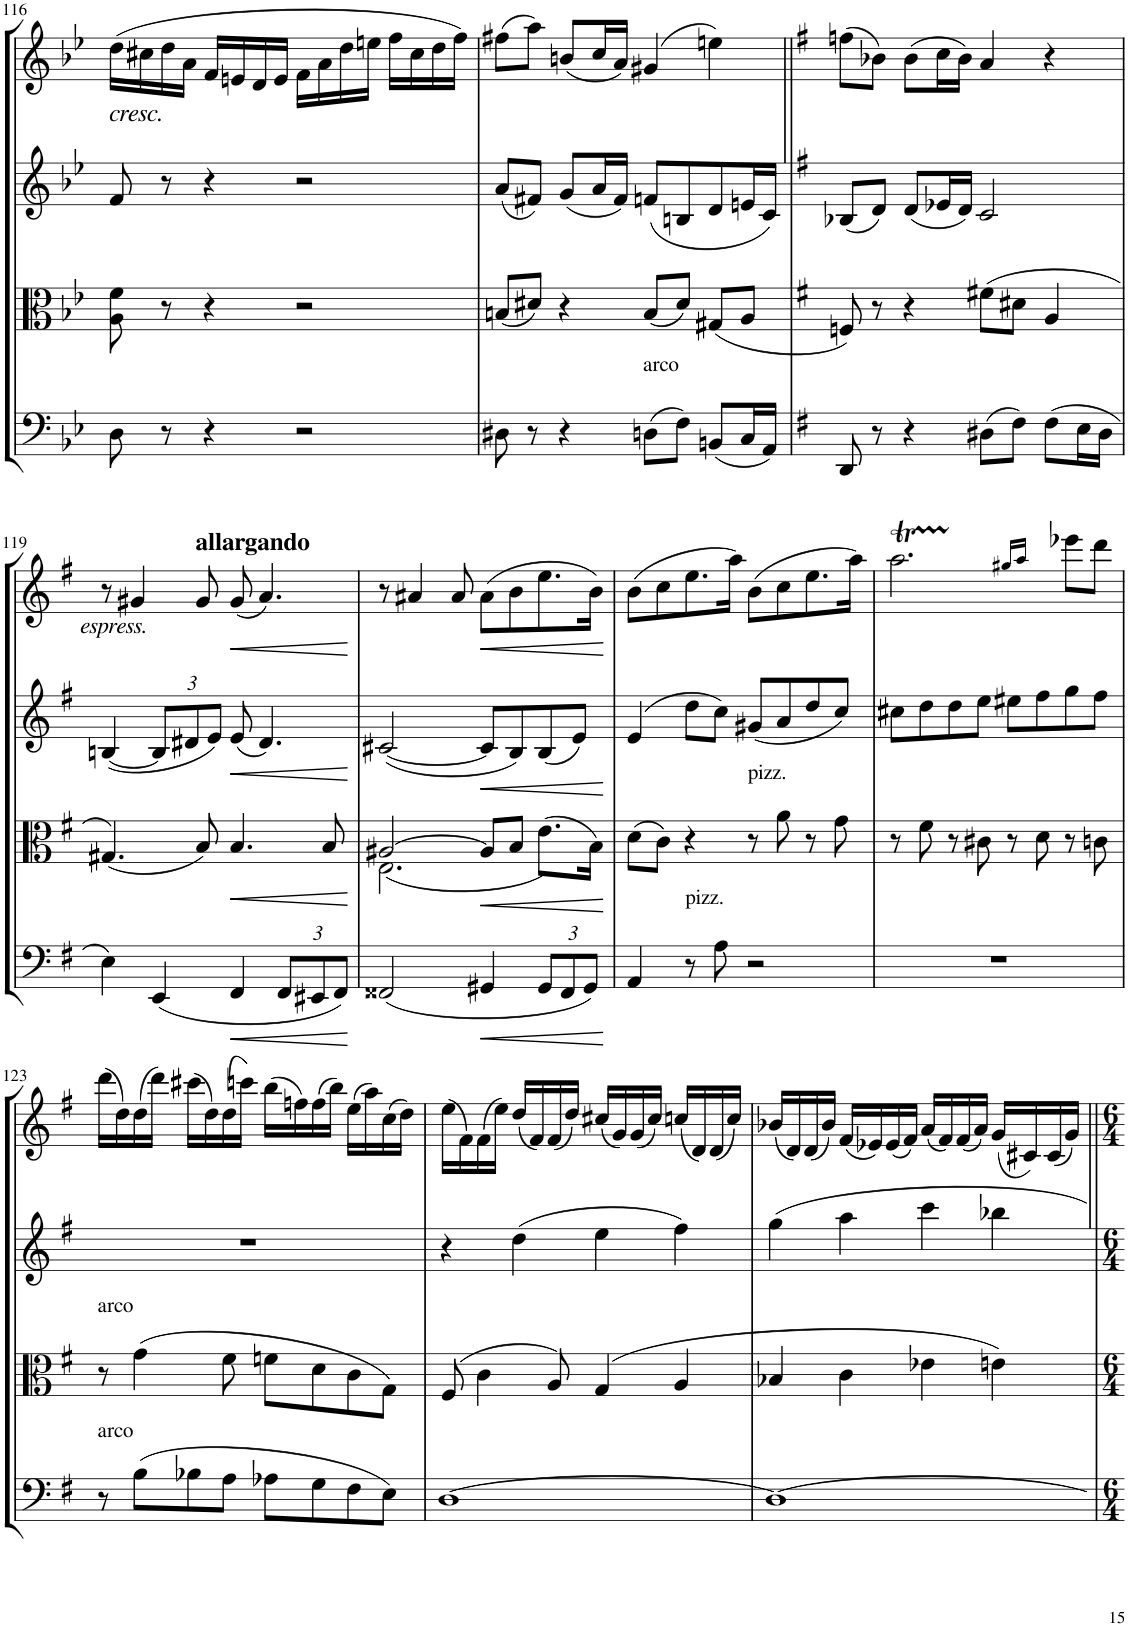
**kern	**dynam	**kern	**dynam	**kern	**dynam	**kern	**dynam
*part4	*part4	*part3	*part3	*part2	*part2	*part1	*part1
*staff4	*staff4	*staff3	*staff3	*staff2	*staff2	*staff1	*staff1
*I"Violoncello	*	*I"Viola	*	*I"Violin II	*	*I"Violin I	*
*I'Vc	*	*I'Vla	*	*I'Vln	*	*I'Vln	*
!!LO:PB:g=z
*clefF4	*	*clefC3	*	*clefG2	*	*clefG2	*
*k[b-e-]	*	*k[b-e-]	*	*k[b-e-]	*	*k[b-e-]	*
*M4/4	*	*M4/4	*	*M4/4	*	*M4/4	*
=116	=116	=116	=116	=116	=116	=116	=116
!	!	!	!	!	!	!LO:TX:b:i:t=cresc.	!
8D\	.	8A\ 8f\	.	8f/	.	(16dd\LL	.
.	.	.	.	.	.	16cc#X\	.
8r	.	8r	.	8r	.	16dd\	.
.	.	.	.	.	.	16a\JJ	.
4r	.	4r	.	4r	.	16f/LL	.
.	.	.	.	.	.	16en/	.
.	.	.	.	.	.	16d/	.
.	.	.	.	.	.	16e/JJ	.
2r	.	2r	.	2r	.	16f\LL	.
.	.	.	.	.	.	16a\	.
.	.	.	.	.	.	16dd\	.
.	.	.	.	.	.	16een\JJ	.
.	.	.	.	.	.	16ff\LL	.
.	.	.	.	.	.	16cc#\	.
.	.	.	.	.	.	16dd\	.
.	.	.	.	.	.	16ff\JJ)	.
=117	=117	=117	=117	=117	=117	=117	=117
8D#X\	.	(8Bn/L	.	(8a/L	.	(8ff#X\L	.
8r	.	8d#X/J)	.	8f#X/J)	.	8aa\J)	.
4r	.	4r	.	(8g/L	.	(8bn/L	.
.	.	.	.	16a/L	.	16cc/L	.
.	.	.	.	16f#/JJ)	.	16a/JJ)	.
!LO:TX:a:t=arco	!	!	!	!	!	!	!
(8Dn\L	.	(8B/L	.	(8fn/L	.	(4g#X/	.
8F\J)	.	8d#/J)	.	8Bn/	.	.	.
(8BBn/L	.	(8G#X/L	.	8d/	.	4een\)	.
16C/L	.	8A/J	.	16en/L	.	.	.
16AA/JJ)	.	.	.	16c/JJ)	.	.	.
=118||	=118||	=118||	=118||	=118||	=118||	=118||	=118||
*k[f#]	*	*k[f#]	*	*k[f#]	*	*k[f#]	*
8DD/	.	8Fn/)	.	(8B-X/L	.	(8ffn\L	.
8r	.	8r	.	8d/J)	.	8b-X\J)	.
4r	.	4r	.	(8d/L	.	(8b-\L	.
.	.	.	.	16e-X/L	.	16cc\L	.
.	.	.	.	16d/JJ)	.	16b-\JJ)	.
(8D#X\L	.	(8f#X\L	.	2c/	.	4a/	.
8F#\J)	.	8d#X\J	.	.	.	.	.
(8F#\L	.	4A/	.	.	.	4r	.
16E\L	.	.	.	.	.	.	.
16D#\JJ	.	.	.	.	.	.	.
!!LO:LB:g=z
=119	=119	=119	=119	=119	=119	=119	=119
!	!	!	!	!	!	!LO:TX:b:i:t=espress.	!
4E\)	.	(4.G#X/)	.	([4Bn/	.	8r	.
.	.	.	.	.	.	4g#X/	.
*	*	*	*	*Xbrackettup	*	*	*
(4EE/	.	.	.	12B/L]	.	.	.
.	.	.	.	12d#X/	.	.	.
!	!	!	!	!	!	!LO:TX:a:B:t=allargando	!
.	.	8B/)	.	.	.	8g#/	.
.	.	.	.	12e/J)	.	.	.
!	!LO:HP:b	!	!LO:HP:b	!	!LO:HP:b	!	!LO:HP:b
4FF#/	<	4.B/	<	(8e/	<	(8g#/	<
.	.	.	.	4.d#/)	.	4.a/)	.
*Xbrackettup	*	*	*	*	*	*	*
12FF#/L	.	.	.	.	.	.	.
12EE#X/	.	.	.	.	.	.	.
.	.	8B/	.	.	.	.	.
12FF#/J)	.	.	.	.	.	.	.
.	[	.	[	.	[	.	[
=120	=120	=120	=120	=120	=120	=120	=120
*	*	*^	*	*	*	*	*
(2FF##X/	.	[2A#X/	(2.E\	.	([2c#X/	.	8r	.
.	.	.	.	.	.	.	4a#X/	.
.	.	.	.	.	.	.	8a#/	.
!	!LO:HP:b	!	!	!LO:HP:b	!	!LO:HP:b	!	!LO:HP:b
4GG#X/	<	8A#/L]	.	<	8c#/L]	<	(8a#\L	<
.	.	8B/J	.	.	8B/)	.	8b\	.
12GG#/L	.	(8.e\L	4ryy)	.	(8B/	.	8.ee\	.
12FF##/	.	.	.	.	.	.	.	.
.	.	.	.	.	8e/J)	.	.	.
12GG#/J)	.	.	.	.	.	.	.	.
.	.	16B\Jk)	.	.	.	.	16b\Jk)	.
*	*	*v	*v	*	*	*	*	*
.	[	.	[	.	[	.	[
=121	=121	=121	=121	=121	=121	=121	=121
4AA/	.	(8d\L	.	(4e/	.	(8b\L	.
.	.	8c\J)	.	.	.	8cc\	.
!LO:TX:a:t=pizz.	!	!	!	!	!	!	!
8r	.	4r	.	8dd\L	.	8.ee\	.
8A\	.	.	.	8cc\J)	.	.	.
.	.	.	.	.	.	16aa\Jk)	.
!	!	!LO:TX:a:t=pizz.	!	!	!	!	!
2r	.	8r	.	(8g#X/L	.	(8b\L	.
.	.	8a\	.	8a/	.	8cc\	.
.	.	8r	.	8dd/	.	8.ee\	.
.	.	8g\	.	8cc/J)	.	.	.
.	.	.	.	.	.	16aa\Jk)	.
=122	=122	=122	=122	=122	=122	=122	=122
1r	.	8r	.	8cc#X\L	.	2.aaT\	.
.	.	8f#\	.	8dd\	.	.	.
.	.	8r	.	8dd\	.	.	.
.	.	8c#X\	.	8ee\J	.	.	.
.	.	8r	.	8ee#X\L	.	.	.
.	.	8d\	.	8ff#\	.	.	.
.	.	.	.	.	.	16qgg#X/LL	.
.	.	.	.	.	.	16qaa/JJ	.
.	.	8r	.	8gg\	.	8eee-X\L	.
.	.	8cn\	.	8ff#\J	.	8ddd\J	.
!!LO:LB:g=z
=123	=123	=123	=123	=123	=123	=123	=123
!	!	!LO:TX:a:t=arco	!	!	!	!	!
!LO:TX:a:t=arco	!	!	!	!	!	!	!
8r	.	8r	.	1r	.	(16ddd\LL	.
.	.	.	.	.	.	16dd\)	.
(8B\L	.	(4g\	.	.	.	(16dd\	.
.	.	.	.	.	.	16ddd\JJ)	.
8B-X\	.	.	.	.	.	(16ccc#X\LL	.
.	.	.	.	.	.	16dd\)	.
8A\J	.	8f#\	.	.	.	(16dd\	.
.	.	.	.	.	.	16cccn\JJ)	.
8A-X\L	.	8fn\L	.	.	.	(16bb\LL	.
.	.	.	.	.	.	16ffn\)	.
8G\	.	8d\	.	.	.	(16ff\	.
.	.	.	.	.	.	16bb\JJ)	.
8F#\	.	8c\	.	.	.	(16ee\LL	.
.	.	.	.	.	.	16aa\)	.
8E\J)	.	8G\J)	.	.	.	(16cc\	.
.	.	.	.	.	.	16dd\JJ)	.
=124	=124	=124	=124	=124	=124	=124	=124
[1D	.	(8F#/	.	4r	.	(16ee\LL	.
.	.	.	.	.	.	16f#\)	.
.	.	4c\	.	.	.	(16f#\	.
.	.	.	.	.	.	16ee\JJ)	.
.	.	.	.	(4dd\	.	(16dd/LL	.
.	.	.	.	.	.	16f#/)	.
.	.	8A/)	.	.	.	(16f#/	.
.	.	.	.	.	.	16dd/JJ)	.
.	.	(4G/	.	4ee\	.	(16cc#X/LL	.
.	.	.	.	.	.	16g/)	.
.	.	.	.	.	.	(16g/	.
.	.	.	.	.	.	16cc#/JJ)	.
.	.	4A/	.	4ff#\)	.	(16ccn/LL	.
.	.	.	.	.	.	16d/)	.
.	.	.	.	.	.	(16d/	.
.	.	.	.	.	.	16cc/JJ)	.
=125	=125	=125	=125	=125	=125	=125	=125
1D_	.	4B-X/	.	4gg\	.	(16b-X/LL	.
.	.	.	.	.	.	16d/)	.
.	.	.	.	.	.	(16d/	.
.	.	.	.	.	.	16b-/JJ)	.
.	.	4c\	.	4aa\	.	(16f#/LL	.
.	.	.	.	.	.	16e-X/)	.
.	.	.	.	.	.	(16e-/	.
.	.	.	.	.	.	16f#/JJ)	.
.	.	4e-X\	.	4ccc\	.	(16a/LL	.
.	.	.	.	.	.	16f#/)	.
.	.	.	.	.	.	(16f#/	.
.	.	.	.	.	.	16a/JJ)	.
.	.	4en\)	.	4bb-X\	.	(16g/LL	.
.	.	.	.	.	.	16c#X/)	.
.	.	.	.	.	.	(16c#/	.
.	.	.	.	.	.	16g/JJ)	.
=||	=||	=||	=||	=||	=||	=||	=||
*-	*-	*-	*-	*-	*-	*-	*-
